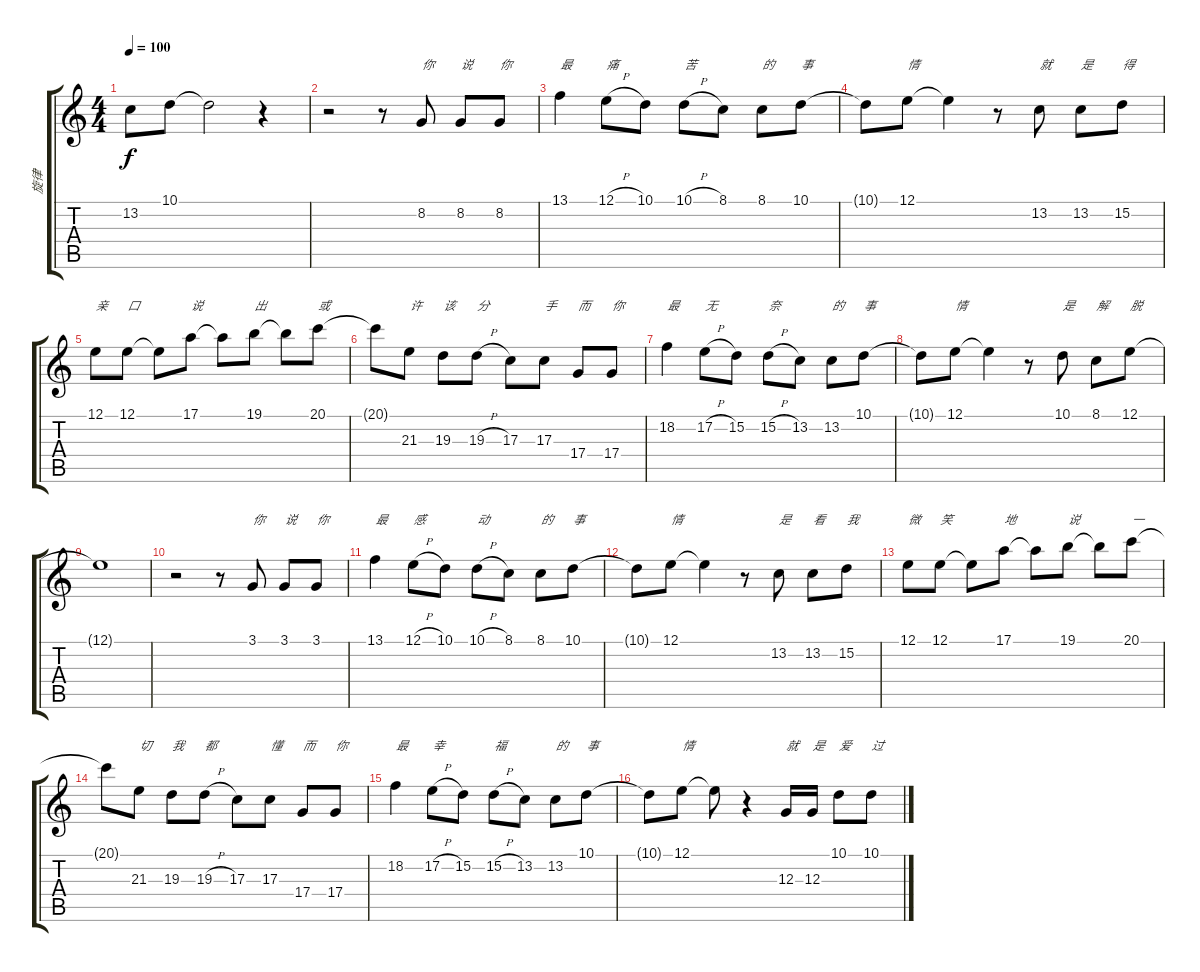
\track ("旋律" "旋律") {instrument flute}
\staff {score tabs}
\tuning (E4 B3 G3 D3 A2 E2) {hide}
\ts (4 4)
\tempo 100
\clef g2
\ks c
13.2{t}.8{dy f} 10.1.8 10.1{t}.2 r.4 |
r.2 r.8 8.2.8{txt "你"} 8.2.8{txt "说"} 8.2.8{txt "你"} |
13.1.4{txt "最"} 12.1{h}.8{txt "痛"} 10.1.8 10.1{h}.8{txt "苦"} 8.1.8 8.1.8{txt "的"} 10.1.8{txt "事"} |
10.1{t}.8 12.1.8{txt "情"} 12.1{t}.4 r.8 13.2.8{txt "就"} 13.2.8{txt "是"} 15.2.8{txt "得"} |
12.1.8{txt "亲"} 12.1.8{txt "口"} 12.1{t}.8 17.1.8{txt "说"} 17.1{t}.8 19.1.8{txt "出"} 19.1{t}.8 20.1.8{txt "或"} |
20.1{t}.8 21.3.8{txt "许"} 19.3.8{txt "该"} 19.3{h}.8{txt "分"} 17.3.8 17.3.8{txt "手"} 17.4.8{txt "而"} 17.4.8{txt "你"} |
18.2.4{txt "最"} 17.2{h}.8{txt "无"} 15.2.8 15.2{h}.8{txt "奈"} 13.2.8 13.2.8{txt "的"} 10.1.8{txt "事"} |
10.1{t}.8 12.1.8{txt "情"} 12.1{t}.4 r.8 10.1.8{txt "是"} 8.1.8{txt "解"} 12.1.8{txt "脱"} |
12.1{t}.1 |
r.2 r.8 3.1.8{txt "你"} 3.1.8{txt "说"} 3.1.8{txt "你"} |
13.1.4{txt "最"} 12.1{h}.8{txt "感"} 10.1.8 10.1{h}.8{txt "动"} 8.1.8 8.1.8{txt "的"} 10.1.8{txt "事"} |
10.1{t}.8 12.1.8{txt "情"} 12.1{t}.4 r.8 13.2.8{txt "是"} 13.2.8{txt "看"} 15.2.8{txt "我"} |
12.1.8{txt "微"} 12.1.8{txt "笑"} 12.1{t}.8 17.1.8{txt "地"} 17.1{t}.8 19.1.8{txt "说"} 19.1{t}.8 20.1.8{txt "一"} |
20.1{t}.8 21.3.8{txt "切"} 19.3.8{txt "我"} 19.3{h}.8{txt "都"} 17.3.8 17.3.8{txt "懂"} 17.4.8{txt "而"} 17.4.8{txt "你"} |
18.2.4{txt "最"} 17.2{h}.8{txt "幸"} 15.2.8 15.2{h}.8{txt "福"} 13.2.8 13.2.8{txt "的"} 10.1.8{txt "事"} |
10.1{t}.8 12.1.8{txt "情"} 12.1{t}.8 r.4 12.3.16{txt "就"} 12.3.16{txt "是"} 10.1.8{txt "爱"} 10.1.8{txt "过"}
